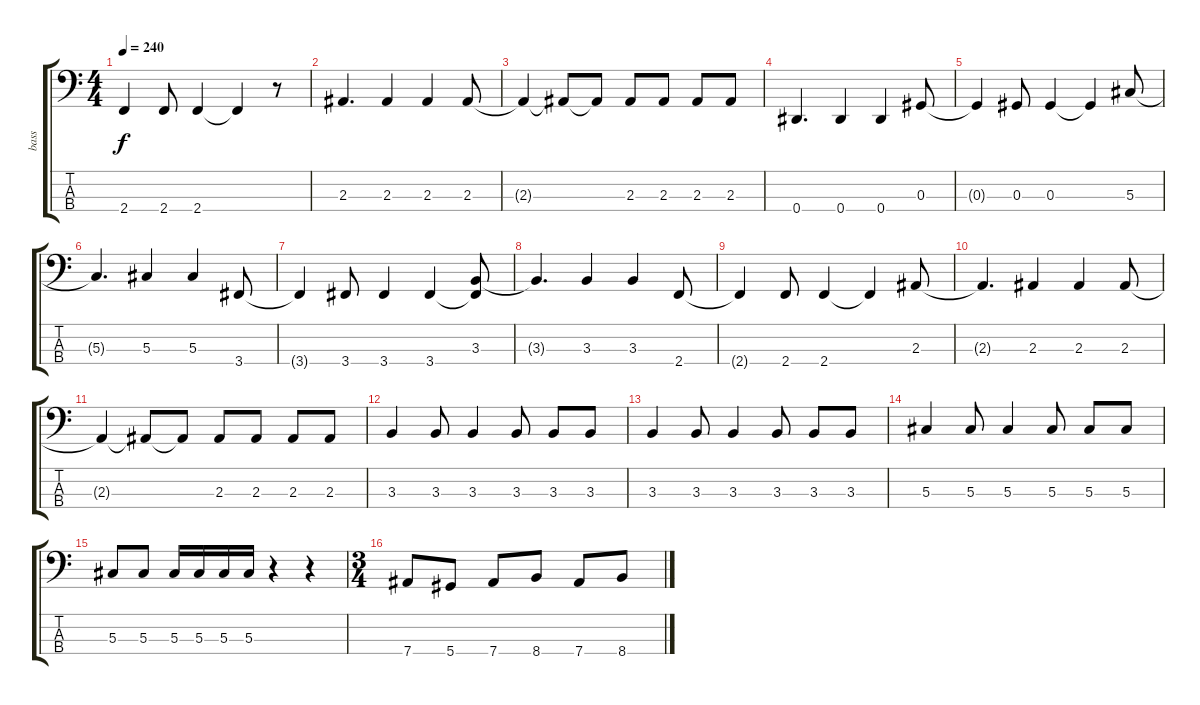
\track ("bass" "bass") {instrument electricbassfinger}
\staff {score tabs}
\tuning (Gb2 Db2 Ab1 Eb1) {hide}
\ts (4 4)
\tempo 240
\clef f4
\ks c
2.4{t}.4{dy f} 2.4.8 2.4.4 2.4{t}.4 r.8 |
2.3.4{d} 2.3.4 2.3.4 2.3.8 |
2.3{t}.4 2.3{t}.8 2.3{t}.8 2.3.8 2.3.8 2.3.8 2.3.8 |
0.4.4{d} 0.4.4 0.4.4 0.3.8 |
0.3{t}.4 0.3.8 0.3.4 0.3{t}.4 5.3.8 |
5.3{t}.4{d} 5.3.4 5.3.4 3.4.8 |
3.4{t}.4 3.4.8 3.4.4 3.4.4 (3.3 3.4{t}).8 |
3.3{t}.4{d} 3.3.4 3.3.4 2.4.8 |
2.4{t}.4 2.4.8 2.4.4 2.4{t}.4 2.3.8 |
2.3{t}.4{d} 2.3.4 2.3.4 2.3.8 |
2.3{t}.4 2.3{t}.8 2.3{t}.8 2.3.8 2.3.8 2.3.8 2.3.8 |
3.3.4 3.3.8 3.3.4 3.3.8 3.3.8 3.3.8 |
3.3.4 3.3.8 3.3.4 3.3.8 3.3.8 3.3.8 |
5.3.4 5.3.8 5.3.4 5.3.8 5.3.8 5.3.8 |
5.3.8 5.3.8 5.3.16 5.3.16 5.3.16 5.3.16 r.4 r.4 |
\ts (3 4)
7.4.8 5.4.8 7.4.8 8.4.8 7.4.8 8.4.8
